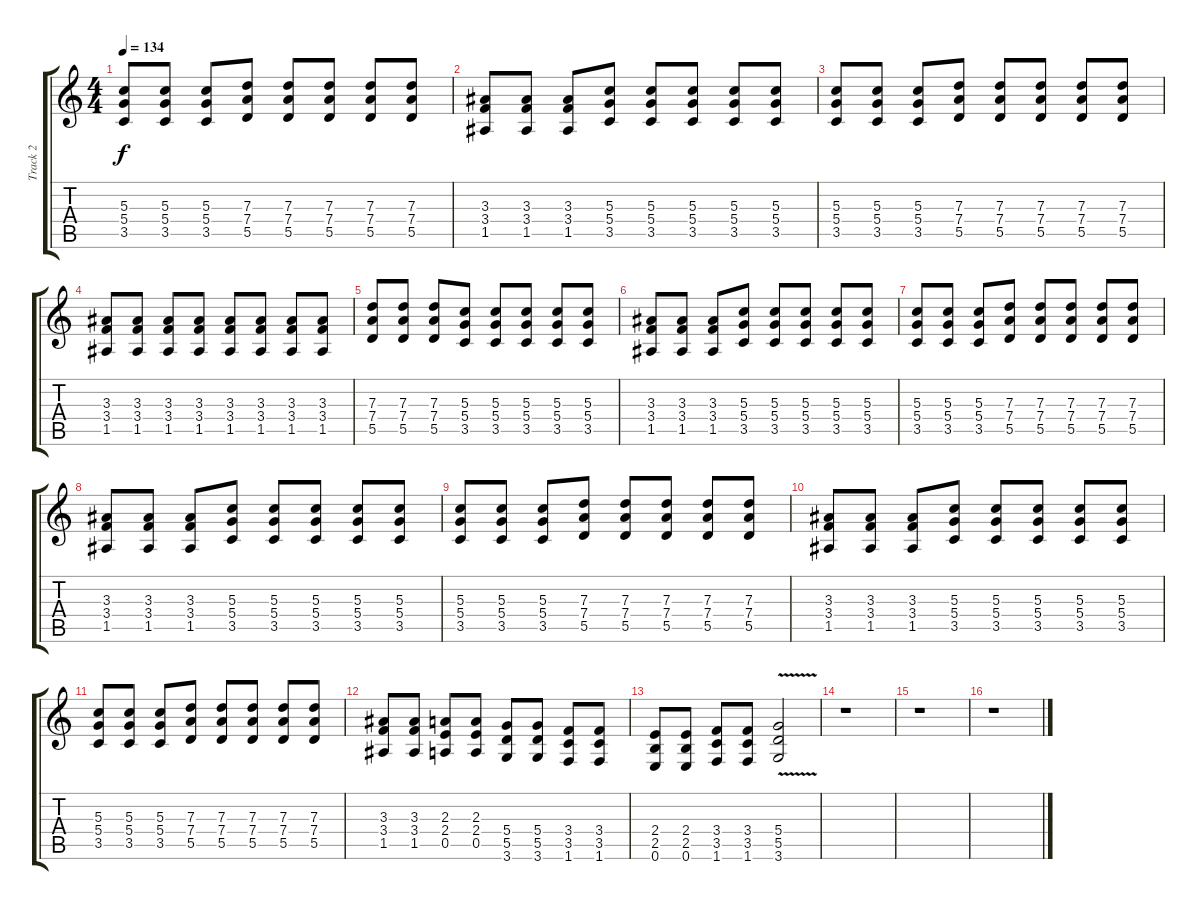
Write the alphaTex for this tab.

\track ("Track 2" "Track 2") {instrument distortionguitar}
\staff {score tabs}
\tuning (E4 B3 G3 D3 A2 E2) {hide}
\ts (4 4)
\tempo 134
\clef g2
\ks c
(5.3 5.4 3.5).8{dy f} (5.3 5.4 3.5).8 (5.3 5.4 3.5).8 (7.3 7.4 5.5).8 (7.3 7.4 5.5).8 (7.3 7.4 5.5).8 (7.3 7.4 5.5).8 (7.3 7.4 5.5).8 |
(3.3 3.4 1.5).8 (3.3 3.4 1.5).8 (3.3 3.4 1.5).8 (5.3 5.4 3.5).8 (5.3 5.4 3.5).8 (5.3 5.4 3.5).8 (5.3 5.4 3.5).8 (5.3 5.4 3.5).8 |
(5.3 5.4 3.5).8 (5.3 5.4 3.5).8 (5.3 5.4 3.5).8 (7.3 7.4 5.5).8 (7.3 7.4 5.5).8 (7.3 7.4 5.5).8 (7.3 7.4 5.5).8 (7.3 7.4 5.5).8 |
(3.3 3.4 1.5).8 (3.3 3.4 1.5).8 (3.3 3.4 1.5).8 (3.3 3.4 1.5).8 (3.3 3.4 1.5).8 (3.3 3.4 1.5).8 (3.3 3.4 1.5).8 (3.3 3.4 1.5).8 |
(7.3 7.4 5.5).8 (7.3 7.4 5.5).8 (7.3 7.4 5.5).8 (5.3 5.4 3.5).8 (5.3 5.4 3.5).8 (5.3 5.4 3.5).8 (5.3 5.4 3.5).8 (5.3 5.4 3.5).8 |
(3.3 3.4 1.5).8 (3.3 3.4 1.5).8 (3.3 3.4 1.5).8 (5.3 5.4 3.5).8 (5.3 5.4 3.5).8 (5.3 5.4 3.5).8 (5.3 5.4 3.5).8 (5.3 5.4 3.5).8 |
(5.3 5.4 3.5).8 (5.3 5.4 3.5).8 (5.3 5.4 3.5).8 (7.3 7.4 5.5).8 (7.3 7.4 5.5).8 (7.3 7.4 5.5).8 (7.3 7.4 5.5).8 (7.3 7.4 5.5).8 |
(3.3 3.4 1.5).8 (3.3 3.4 1.5).8 (3.3 3.4 1.5).8 (5.3 5.4 3.5).8 (5.3 5.4 3.5).8 (5.3 5.4 3.5).8 (5.3 5.4 3.5).8 (5.3 5.4 3.5).8 |
(5.3 5.4 3.5).8 (5.3 5.4 3.5).8 (5.3 5.4 3.5).8 (7.3 7.4 5.5).8 (7.3 7.4 5.5).8 (7.3 7.4 5.5).8 (7.3 7.4 5.5).8 (7.3 7.4 5.5).8 |
(3.3 3.4 1.5).8 (3.3 3.4 1.5).8 (3.3 3.4 1.5).8 (5.3 5.4 3.5).8 (5.3 5.4 3.5).8 (5.3 5.4 3.5).8 (5.3 5.4 3.5).8 (5.3 5.4 3.5).8 |
(5.3 5.4 3.5).8 (5.3 5.4 3.5).8 (5.3 5.4 3.5).8 (7.3 7.4 5.5).8 (7.3 7.4 5.5).8 (7.3 7.4 5.5).8 (7.3 7.4 5.5).8 (7.3 7.4 5.5).8 |
(3.3 3.4 1.5).8 (3.3 3.4 1.5).8 (2.3 2.4 0.5).8 (2.3 2.4 0.5).8 (5.4 5.5 3.6).8 (5.4 5.5 3.6).8 (3.4 3.5 1.6).8 (3.4 3.5 1.6).8 |
(2.4 2.5 0.6).8 (2.4 2.5 0.6).8 (3.4 3.5 1.6).8 (3.4 3.5 1.6).8 (5.4{v} 5.5 3.6).2 |
r.1 |
r.1 |
r.1
